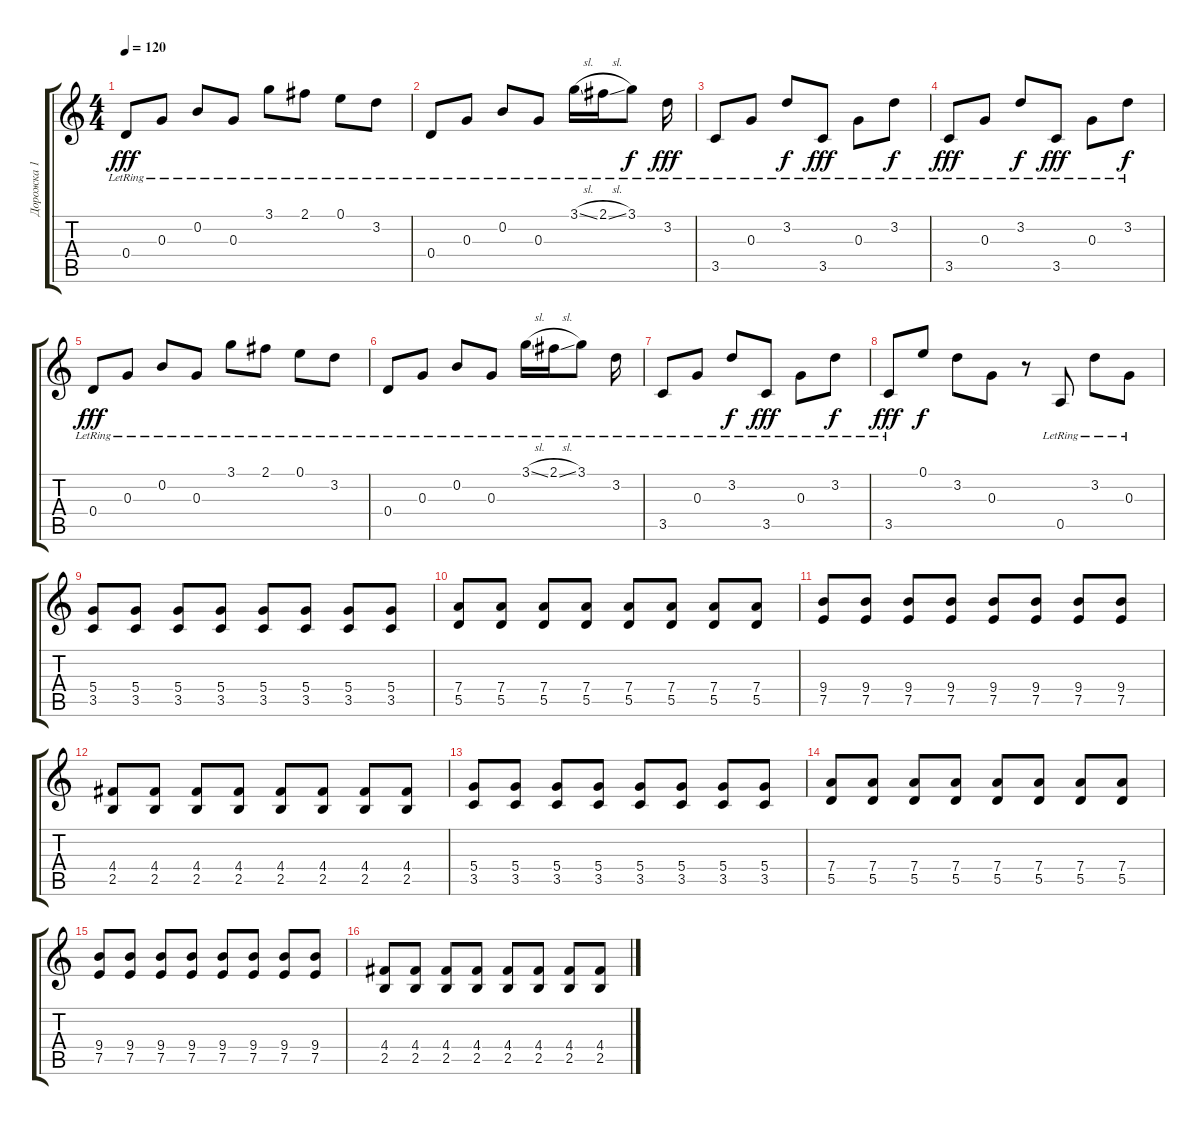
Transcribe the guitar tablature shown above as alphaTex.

\track ("Дорожка 1" "Дорожка 1") {instrument acousticguitarsteel}
\staff {score tabs}
\tuning (E4 B3 G3 D3 A2 E2) {hide}
\ts (4 4)
\tempo 120
\clef g2
\ks c
0.4{lr}.8{dy fff} 0.3{lr}.8 0.2{lr}.8 0.3{lr}.8 3.1{lr}.8 2.1{lr}.8 0.1{lr}.8 3.2{lr}.8 |
0.4{lr}.8 0.3{lr}.8 0.2{lr}.8 0.3{lr}.8 3.1{sl lr}.16 2.1{sl lr}.16 3.1{lr}.8{dy f} 3.2{lr}.16{dy fff} |
3.5{lr}.8 0.3{lr}.8 3.2{lr}.8{dy f} 3.5{lr}.8{dy fff} 0.3{lr}.8 3.2{lr}.8{dy f} |
3.5{lr}.8{dy fff} 0.3{lr}.8 3.2{lr}.8{dy f} 3.5{lr}.8{dy fff} 0.3{lr}.8 3.2{lr}.8{dy f} |
0.4{lr}.8{dy fff} 0.3{lr}.8 0.2{lr}.8 0.3{lr}.8 3.1{lr}.8 2.1{lr}.8 0.1{lr}.8 3.2{lr}.8 |
0.4{lr}.8 0.3{lr}.8 0.2{lr}.8 0.3{lr}.8 3.1{sl lr}.16 2.1{sl lr}.16 3.1{lr}.8 3.2{lr}.16 |
3.5{lr}.8 0.3{lr}.8 3.2{lr}.8{dy f} 3.5{lr}.8{dy fff} 0.3{lr}.8 3.2{lr}.8{dy f} |
3.5{lr}.8{dy fff} 0.1.8{dy f} 3.2.8 0.3.8 r.8 0.5{lr}.8 3.2{lr}.8 0.3{lr}.8 |
(5.4 3.5).8 (5.4 3.5).8 (5.4 3.5).8 (5.4 3.5).8 (5.4 3.5).8 (5.4 3.5).8 (5.4 3.5).8 (5.4 3.5).8 |
(7.4 5.5).8 (7.4 5.5).8 (7.4 5.5).8 (7.4 5.5).8 (7.4 5.5).8 (7.4 5.5).8 (7.4 5.5).8 (7.4 5.5).8 |
(9.4 7.5).8 (9.4 7.5).8 (9.4 7.5).8 (9.4 7.5).8 (9.4 7.5).8 (9.4 7.5).8 (9.4 7.5).8 (9.4 7.5).8 |
(4.4 2.5).8 (4.4 2.5).8 (4.4 2.5).8 (4.4 2.5).8 (4.4 2.5).8 (4.4 2.5).8 (4.4 2.5).8 (4.4 2.5).8 |
(5.4 3.5).8 (5.4 3.5).8 (5.4 3.5).8 (5.4 3.5).8 (5.4 3.5).8 (5.4 3.5).8 (5.4 3.5).8 (5.4 3.5).8 |
(7.4 5.5).8 (7.4 5.5).8 (7.4 5.5).8 (7.4 5.5).8 (7.4 5.5).8 (7.4 5.5).8 (7.4 5.5).8 (7.4 5.5).8 |
(9.4 7.5).8 (9.4 7.5).8 (9.4 7.5).8 (9.4 7.5).8 (9.4 7.5).8 (9.4 7.5).8 (9.4 7.5).8 (9.4 7.5).8 |
(4.4 2.5).8 (4.4 2.5).8 (4.4 2.5).8 (4.4 2.5).8 (4.4 2.5).8 (4.4 2.5).8 (4.4 2.5).8 (4.4 2.5).8
